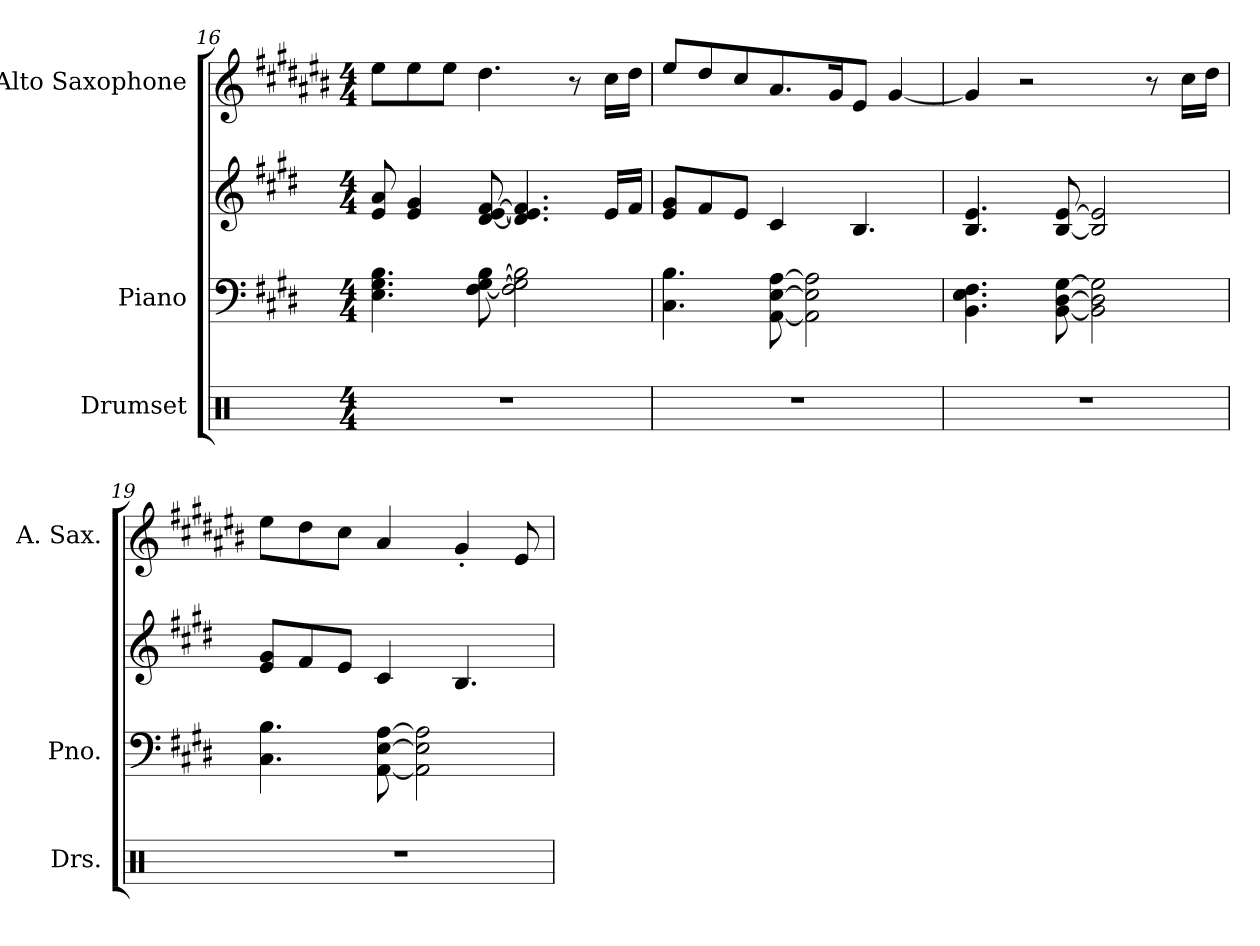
**kern	**kern	**kern	**kern
*part3	*part2	*part2	*part1
*staff4	*staff3	*staff2	*staff1
*I"Drumset	*I"Piano	*	*I"Alto Saxophone
*I'Drs.	*I'Pno.	*	*I'A. Sax.
!!LO:PB:g=z
*clefX	*clefF4	*clefG2	*clefG2
*	*	*	*ITrd5c9
*k[]	*k[f#c#g#d#]	*k[f#c#g#d#]	*k[f#c#g#d#]
*M4/4	*M4/4	*M4/4	*M4/4
=16	=16	=16	=16
1r	4.E\ 4.G#\ 4.B\	8e/ 8a/	8g#\L
.	.	4e/ 4g#/	8g#\
.	.	.	8g#\J
.	[8F#\ [8G#\ [8B\	[8d#/ [8e/ [8f#/	4.f#\
.	2F#\] 2G#\] 2B\]	4.d#/] 4.e/] 4.f#/]	.
.	.	.	8r
.	.	16e/LL	16e\LL
.	.	16f#/JJ	16f#\JJ
=17	=17	=17	=17
1r	4.C#\ 4.B\	8e/ 8g#/L	8g#/L
.	.	8f#/	8f#/
.	.	8e/J	8e/
.	[8AA\ [8E\ [8A\	4c#/	8.c#/
.	2AA\] 2E\] 2A\]	.	.
.	.	.	16B/K
.	.	4.B/	8G#/J
.	.	.	[4B/
=18	=18	=18	=18
1r	4.BB\ 4.E\ 4.F#\	4.B/ 4.e/	4B/]
.	.	.	2r
.	[8BB\ [8D#\ [8G#\	[8B/ [8e/	.
.	2BB\] 2D#\] 2G#\]	2B/] 2e/]	.
.	.	.	8r
.	.	.	16e\LL
.	.	.	16f#\JJ
=19	=19	=19	=19
1r	4.C#\ 4.B\	8e/ 8g#/L	8g#\L
.	.	8f#/	8f#\
.	.	8e/J	8e\J
.	[8AA\ [8E\ [8A\	4c#/	4c#/
.	2AA\] 2E\] 2A\]	.	.
.	.	4.B/	4B'/
.	.	.	8G#/
=	=	=	=
*-	*-	*-	*-
